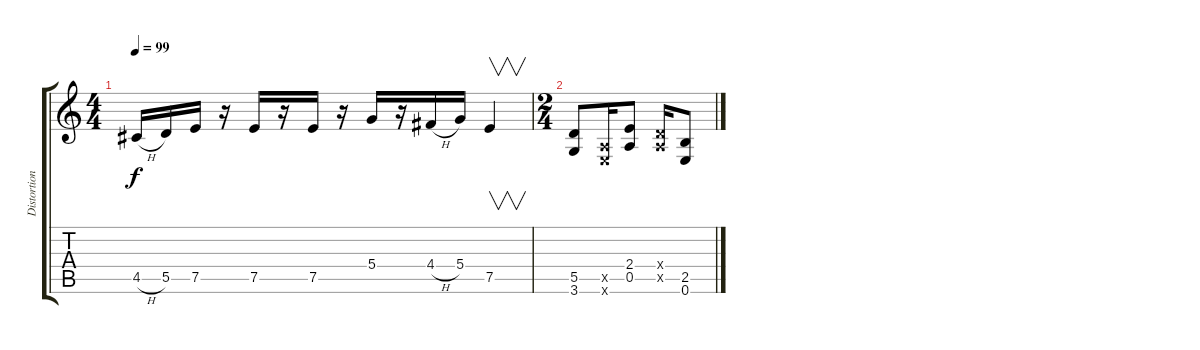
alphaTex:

\track ("Distortion Guitar 2" "Distortion") {instrument distortionguitar}
\staff {score tabs}
\tuning (E4 B3 G3 D3 A2 E2) {hide}
\ts (4 4)
\tempo 99
\clef g2
\ks c
4.5{h}.16{dy f volume 13 instrument distortionguitar} 5.5.16 7.5.16 r.16 7.5.16 r.16 7.5.16 r.16 5.4.16 r.16 4.4{h}.16 5.4.16 7.5.4{v} |
\ts (2 4)
(5.5 3.6).8 (0.5{x} 0.6{x}).16 (2.4 0.5).8 (0.4{x} 0.5{x}).16 (2.5 0.6).8
